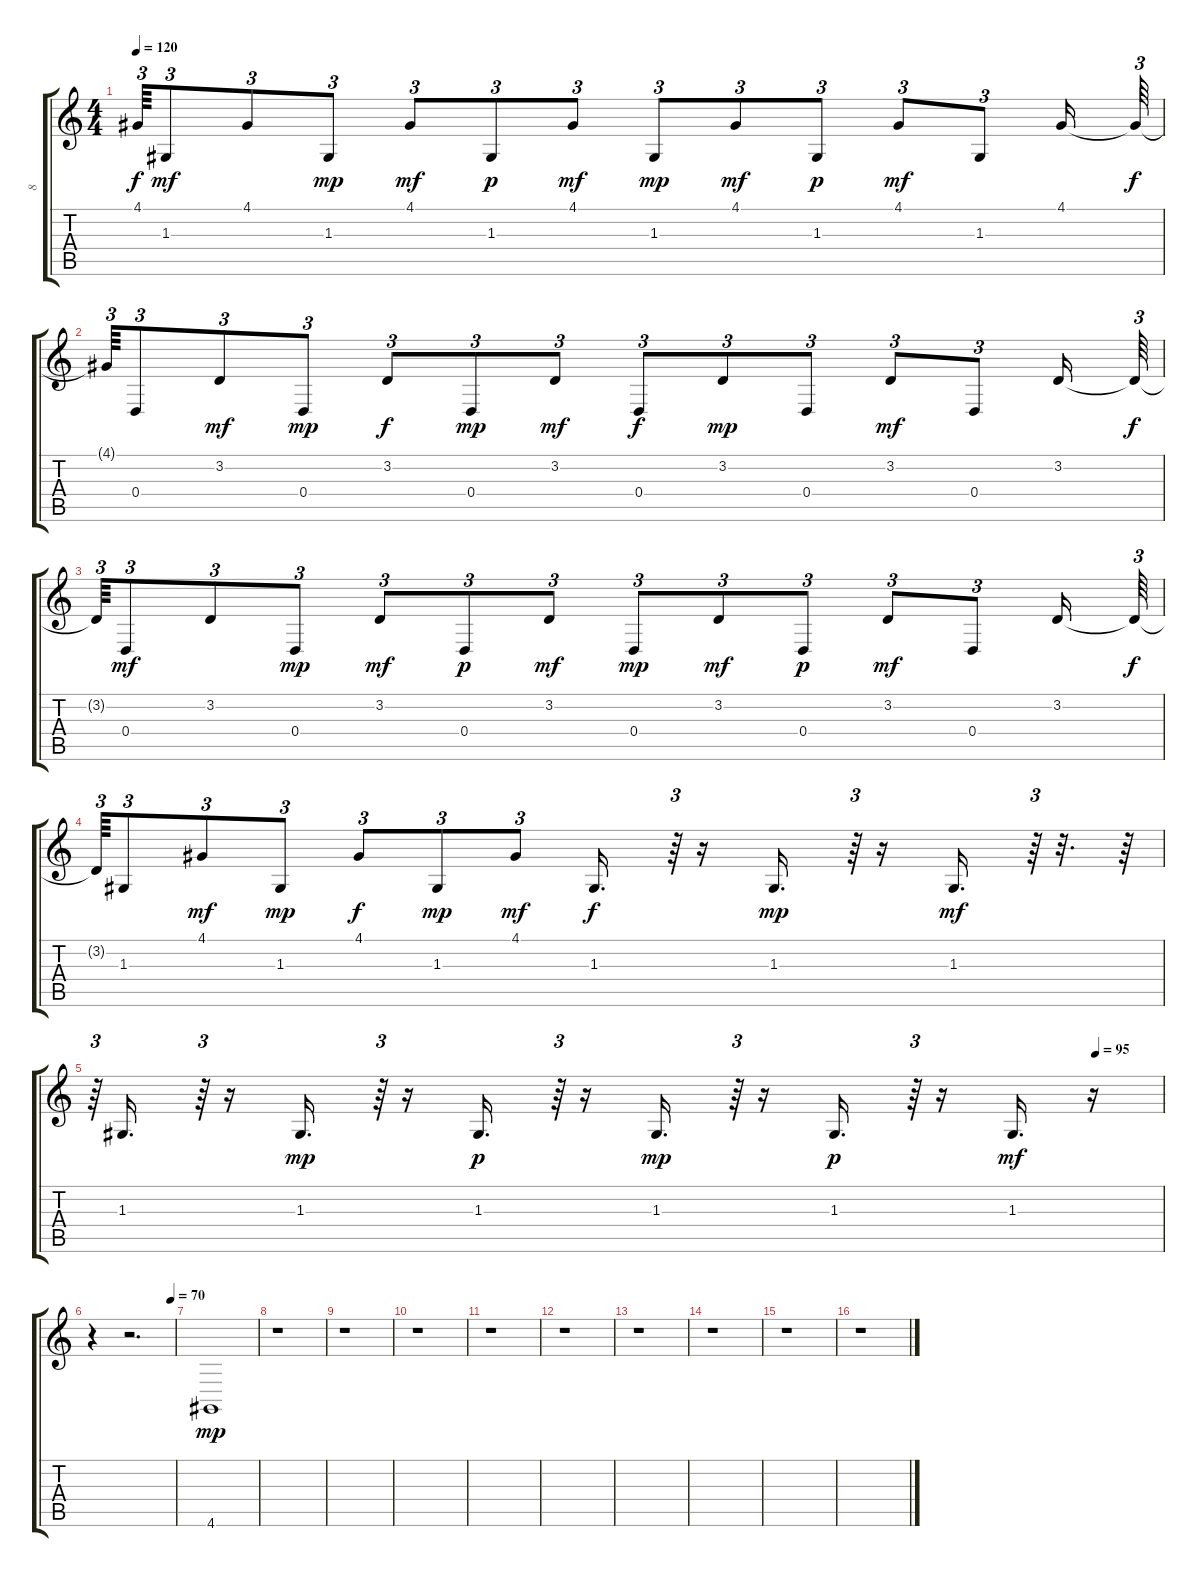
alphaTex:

\track ("8" "8") {instrument synthvoice}
\staff {score tabs}
\tuning (E4 B3 G3 D3 A2 E2) {hide}
\ts (4 4)
\tempo 120
\clef g2
\ks c
4.1{t}.64{tu (3 2) dy f} 1.3.8{tu (3 2) dy mf} 4.1.8{tu (3 2)} 1.3.8{tu (3 2) dy mp} 4.1.8{tu (3 2) dy mf} 1.3.8{tu (3 2) dy p} 4.1.8{tu (3 2) dy mf} 1.3.8{tu (3 2) dy mp} 4.1.8{tu (3 2) dy mf} 1.3.8{tu (3 2) dy p} 4.1.8{tu (3 2) dy mf} 1.3.8{tu (3 2)} 4.1.16 4.1{t}.64{tu (3 2) dy f} |
4.1{t}.64{tu (3 2)} 0.4.8{tu (3 2)} 3.2.8{tu (3 2) dy mf} 0.4.8{tu (3 2) dy mp} 3.2.8{tu (3 2) dy f} 0.4.8{tu (3 2) dy mp} 3.2.8{tu (3 2) dy mf} 0.4.8{tu (3 2) dy f} 3.2.8{tu (3 2) dy mp} 0.4.8{tu (3 2)} 3.2.8{tu (3 2) dy mf} 0.4.8{tu (3 2)} 3.2.16 3.2{t}.64{tu (3 2) dy f} |
3.2{t}.64{tu (3 2)} 0.4.8{tu (3 2) dy mf} 3.2.8{tu (3 2)} 0.4.8{tu (3 2) dy mp} 3.2.8{tu (3 2) dy mf} 0.4.8{tu (3 2) dy p} 3.2.8{tu (3 2) dy mf} 0.4.8{tu (3 2) dy mp} 3.2.8{tu (3 2) dy mf} 0.4.8{tu (3 2) dy p} 3.2.8{tu (3 2) dy mf} 0.4.8{tu (3 2)} 3.2.16 3.2{t}.64{tu (3 2) dy f} |
3.2{t}.64{tu (3 2)} 1.3.8{tu (3 2)} 4.1.8{tu (3 2) dy mf} 1.3.8{tu (3 2) dy mp} 4.1.8{tu (3 2) dy f} 1.3.8{tu (3 2) dy mp} 4.1.8{tu (3 2) dy mf} 1.3.16{d dy f} r.64{tu (3 2)} r.16 1.3.16{d dy mp} r.64{tu (3 2)} r.16 1.3.16{d dy mf} r.64{tu (3 2)} r.32{d} r.64 |
\tempo (95 0.9375)
r.64{tu (3 2)} 1.3.16{d} r.64{tu (3 2)} r.16 1.3.16{d dy mp} r.64{tu (3 2)} r.16 1.3.16{d dy p} r.64{tu (3 2)} r.16 1.3.16{d dy mp} r.64{tu (3 2)} r.16 1.3.16{d dy p} r.64{tu (3 2)} r.16 1.3.16{d dy mf} r.16 |
\tempo (70 0.9583333333333334)
r.4 r.2{d} |
4.6.1{dy mp} |
r.1 |
r.1 |
r.1 |
r.1 |
r.1 |
r.1 |
r.1 |
r.1 |
r.1
